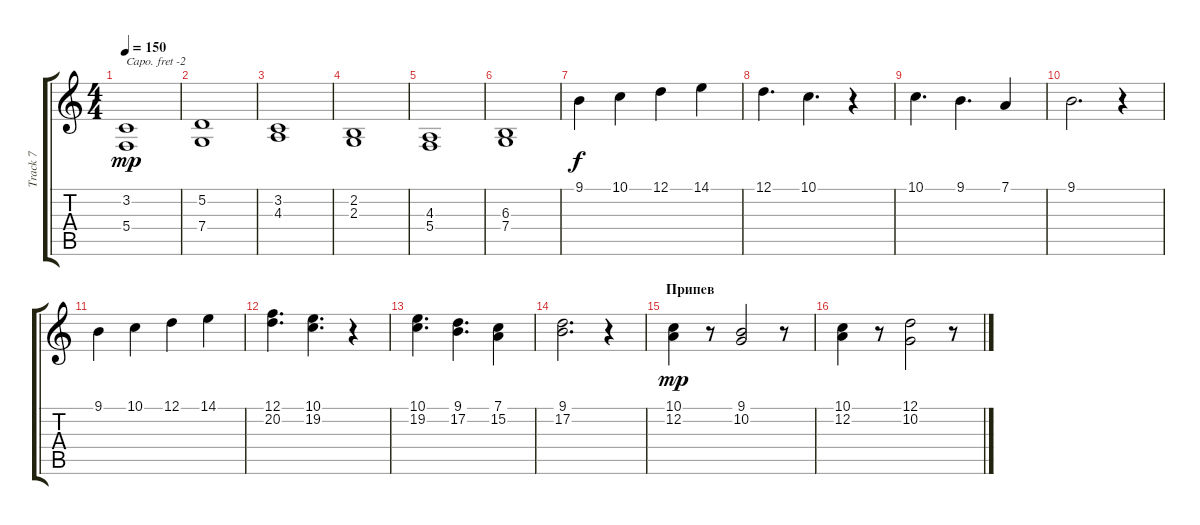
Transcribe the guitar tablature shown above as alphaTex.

\track ("Track 7" "Track 7") {instrument violin}
\staff {score tabs}
\capo -2
\tuning (E4 B3 G3 D3 A2 E2) {hide}
\ts (4 4)
\tempo 150
\clef g2
\ks c
(3.2 5.4).1{dy mp} |
(5.2 7.4).1 |
(3.2 4.3).1 |
(2.2 2.3).1 |
(4.3 5.4).1 |
(6.3 7.4).1 |
9.1.4{dy f} 10.1.4 12.1.4 14.1.4 |
12.1.4{d} 10.1.4{d} r.4 |
10.1.4{d} 9.1.4{d} 7.1.4 |
9.1.2{d} r.4 |
9.1.4 10.1.4 12.1.4 14.1.4 |
(12.1 20.2).4{d} (10.1 19.2).4{d} r.4 |
(10.1 19.2).4{d} (9.1 17.2).4{d} (7.1 15.2).4 |
(9.1 17.2).2{d} r.4 |
\section ("" "Припев")
(10.1 12.2).4{dy mp} r.8 (9.1 10.2).2 r.8 |
(10.1 12.2).4 r.8 (12.1 10.2).2 r.8
